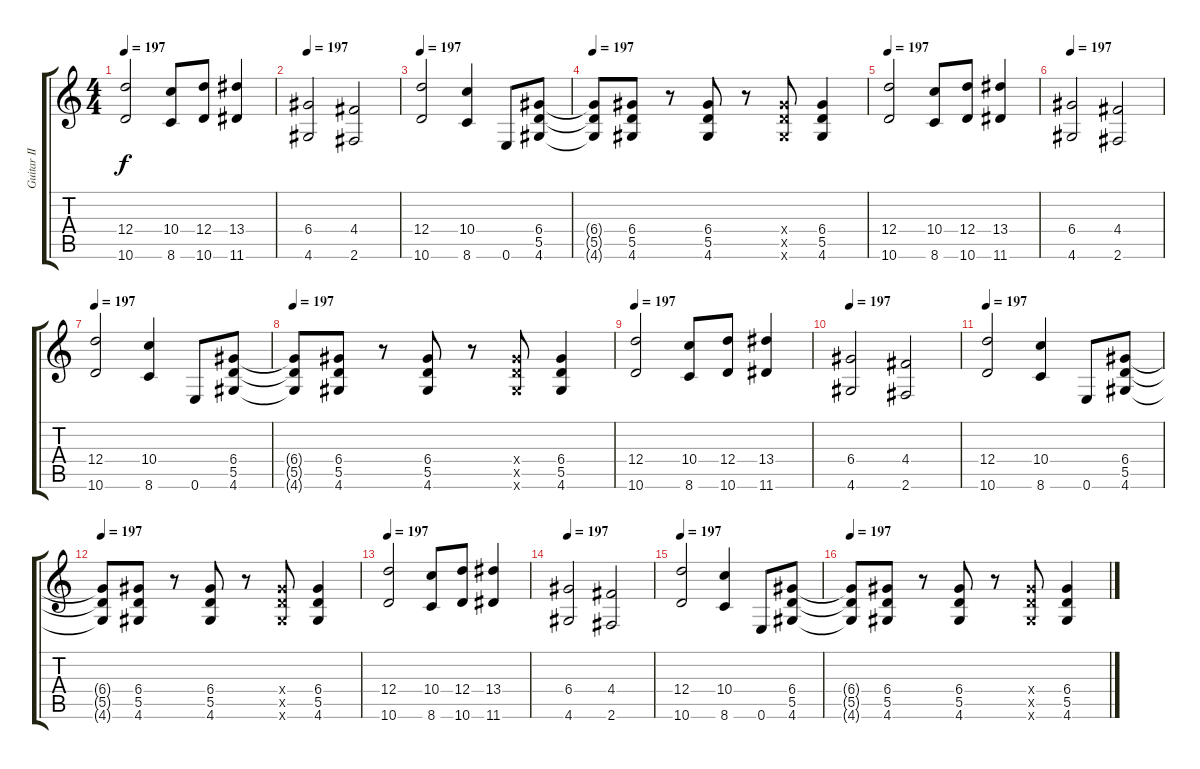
\track ("Guitar II" "Guitar II") {instrument distortionguitar}
\staff {score tabs}
\tuning (E4 B3 G3 D3 A2 E2) {hide}
\ts (4 4)
\tempo 197
\clef g2
\ks c
(12.4 10.6).2{dy f} (10.4 8.6).8 (12.4 10.6).8 (13.4 11.6).4 |
\tempo 197
(6.4 4.6).2 (4.4 2.6).2 |
\tempo 197
(12.4 10.6).2 (10.4 8.6).4 0.6.8 (6.4 5.5 4.6).8 |
\tempo 197
(6.4{t} 5.5{t} 4.6{t}).8 (6.4 5.5 4.6).8 r.8 (6.4 5.5 4.6).8 r.8 (6.4{x} 5.5{x} 4.6{x}).8 (6.4 5.5 4.6).4 |
\tempo 197
(12.4 10.6).2 (10.4 8.6).8 (12.4 10.6).8 (13.4 11.6).4 |
\tempo 197
(6.4 4.6).2 (4.4 2.6).2 |
\tempo 197
(12.4 10.6).2 (10.4 8.6).4 0.6.8 (6.4 5.5 4.6).8 |
\tempo 197
(6.4{t} 5.5{t} 4.6{t}).8 (6.4 5.5 4.6).8 r.8 (6.4 5.5 4.6).8 r.8 (6.4{x} 5.5{x} 4.6{x}).8 (6.4 5.5 4.6).4 |
\tempo 197
(12.4 10.6).2 (10.4 8.6).8 (12.4 10.6).8 (13.4 11.6).4 |
\tempo 197
(6.4 4.6).2 (4.4 2.6).2 |
\tempo 197
(12.4 10.6).2 (10.4 8.6).4 0.6.8 (6.4 5.5 4.6).8 |
\tempo 197
(6.4{t} 5.5{t} 4.6{t}).8 (6.4 5.5 4.6).8 r.8 (6.4 5.5 4.6).8 r.8 (6.4{x} 5.5{x} 4.6{x}).8 (6.4 5.5 4.6).4 |
\tempo 197
(12.4 10.6).2 (10.4 8.6).8 (12.4 10.6).8 (13.4 11.6).4 |
\tempo 197
(6.4 4.6).2 (4.4 2.6).2 |
\tempo 197
(12.4 10.6).2 (10.4 8.6).4 0.6.8 (6.4 5.5 4.6).8 |
\tempo 197
(6.4{t} 5.5{t} 4.6{t}).8 (6.4 5.5 4.6).8 r.8 (6.4 5.5 4.6).8 r.8 (6.4{x} 5.5{x} 4.6{x}).8 (6.4 5.5 4.6).4
